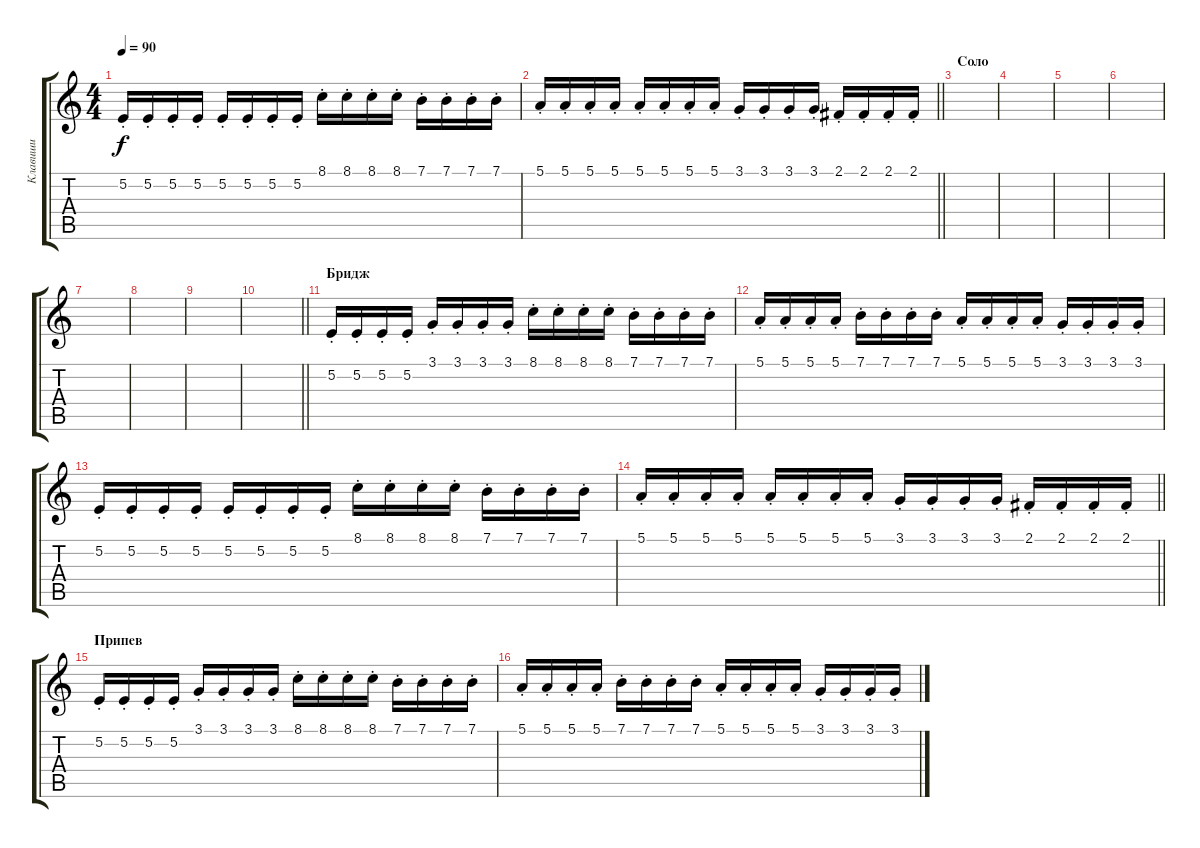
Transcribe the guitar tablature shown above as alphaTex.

\track ("Клавиши" "Клавиши") {instrument lead1square}
\staff {score tabs}
\tuning (E4 B3 G3 D3 A2 E2) {hide}
\ts (4 4)
\tempo 90
\clef g2
\ks c
5.2{st}.16{dy f} 5.2{st}.16 5.2{st}.16 5.2{st}.16 5.2{st}.16 5.2{st}.16 5.2{st}.16 5.2{st}.16 8.1{st}.16 8.1{st}.16 8.1{st}.16 8.1{st}.16 7.1{st}.16 7.1{st}.16 7.1{st}.16 7.1{st}.16 |
\barLineRight lightlight
5.1{st}.16 5.1{st}.16 5.1{st}.16 5.1{st}.16 5.1{st}.16 5.1{st}.16 5.1{st}.16 5.1{st}.16 3.1{st}.16 3.1{st}.16 3.1{st}.16 3.1{st}.16 2.1{st}.16 2.1{st}.16 2.1{st}.16 2.1{st}.16 |
\section ("" "Соло")
|
|
|
|
|
|
|
\barLineRight lightlight
|
\section ("" "Бридж")
5.2{st}.16 5.2{st}.16 5.2{st}.16 5.2{st}.16 3.1{st}.16 3.1{st}.16 3.1{st}.16 3.1{st}.16 8.1{st}.16 8.1{st}.16 8.1{st}.16 8.1{st}.16 7.1{st}.16 7.1{st}.16 7.1{st}.16 7.1{st}.16 |
5.1{st}.16 5.1{st}.16 5.1{st}.16 5.1{st}.16 7.1{st}.16 7.1{st}.16 7.1{st}.16 7.1{st}.16 5.1{st}.16 5.1{st}.16 5.1{st}.16 5.1{st}.16 3.1{st}.16 3.1{st}.16 3.1{st}.16 3.1{st}.16 |
5.2{st}.16 5.2{st}.16 5.2{st}.16 5.2{st}.16 5.2{st}.16 5.2{st}.16 5.2{st}.16 5.2{st}.16 8.1{st}.16 8.1{st}.16 8.1{st}.16 8.1{st}.16 7.1{st}.16 7.1{st}.16 7.1{st}.16 7.1{st}.16 |
\barLineRight lightlight
5.1{st}.16 5.1{st}.16 5.1{st}.16 5.1{st}.16 5.1{st}.16 5.1{st}.16 5.1{st}.16 5.1{st}.16 3.1{st}.16 3.1{st}.16 3.1{st}.16 3.1{st}.16 2.1{st}.16 2.1{st}.16 2.1{st}.16 2.1{st}.16 |
\section ("" "Припев")
5.2{st}.16 5.2{st}.16 5.2{st}.16 5.2{st}.16 3.1{st}.16 3.1{st}.16 3.1{st}.16 3.1{st}.16 8.1{st}.16 8.1{st}.16 8.1{st}.16 8.1{st}.16 7.1{st}.16 7.1{st}.16 7.1{st}.16 7.1{st}.16 |
5.1{st}.16 5.1{st}.16 5.1{st}.16 5.1{st}.16 7.1{st}.16 7.1{st}.16 7.1{st}.16 7.1{st}.16 5.1{st}.16 5.1{st}.16 5.1{st}.16 5.1{st}.16 3.1{st}.16 3.1{st}.16 3.1{st}.16 3.1{st}.16
